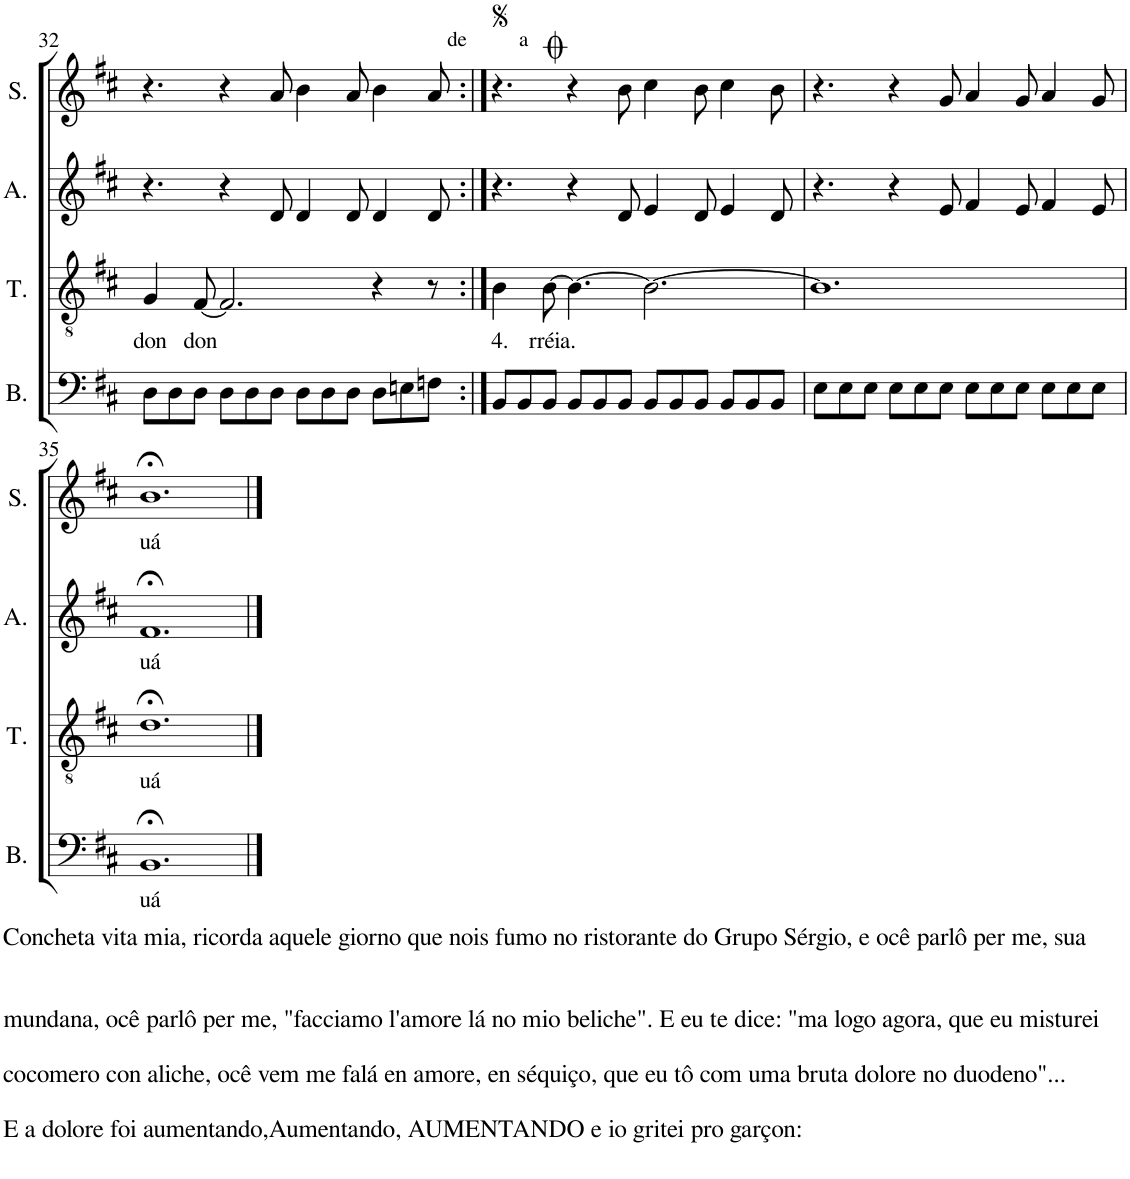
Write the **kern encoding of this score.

**kern	**text	**kern	**text	**kern	**text	**kern	**text
*part4	*part4	*part3	*part3	*part2	*part2	*part1	*part1
*staff4	*staff4	*staff3	*staff3	*staff2	*staff2	*staff1	*staff1
*I"Bass	*	*I"Tenor	*	*I"Alto	*	*I"Soprano	*
*I'B.	*	*I'T.	*	*I'A.	*	*I'S.	*
!!LO:PB:g=z
*clefF4	*	*clefGv2	*	*clefG2	*	*clefG2	*
*k[f#c#]	*	*k[f#c#]	*	*k[f#c#]	*	*k[f#c#]	*
*M12/8	*	*M12/8	*	*M12/8	*	*M12/8	*
=32	=32	=32	=32	=32	=32	=32	=32
!	!	!	!LO:LY:b	!	!	!	!
8D\L	.	4G/	don	4.r	.	4.r	.
8D\	.	.	.	.	.	.	.
!	!	!	!LO:LY:b	!	!	!	!
8D\J	.	[8F#/	don	.	.	.	.
8D\L	.	2.F#/]	.	4r	.	4r	.
8D\	.	.	.	.	.	.	.
8D\J	.	.	.	8d/	.	8a/	.
8D\L	.	.	.	4d/	.	4b\	.
8D\	.	.	.	.	.	.	.
8D\J	.	.	.	8d/	.	8a/	.
8D\L	.	4r	.	4d/	.	4b\	.
8En\	.	.	.	.	.	.	.
8Fn\J	.	8r	.	8d/	.	8a/	.
=33:|!	=33:|!	=33:|!	=33:|!	=33:|!	=33:|!	=33:|!	=33:|!
!	!	!	!	!	!	!LO:TX:a:t=de          a	!
!	!	!	!LO:LY:b	!	!	!	!
8BB/L	.	4B\	4.	4.r	.	4.r	.
8BB/	.	.	.	.	.	.	.
!	!	!	!LO:LY:b	!	!	!	!
8BB/J	.	[8B\	rréia.	.	.	.	.
8BB/L	.	4.B\_	.	4r	.	4r	.
8BB/	.	.	.	.	.	.	.
8BB/J	.	.	.	8d/	.	8b\	.
8BB/L	.	2.B\_	.	4e/	.	4cc#\	.
8BB/	.	.	.	.	.	.	.
8BB/J	.	.	.	8d/	.	8b\	.
8BB/L	.	.	.	4e/	.	4cc#\	.
8BB/	.	.	.	.	.	.	.
8BB/J	.	.	.	8d/	.	8b\	.
=34	=34	=34	=34	=34	=34	=34	=34
8E\L	.	1.B]	.	4.r	.	4.r	.
8E\	.	.	.	.	.	.	.
8E\J	.	.	.	.	.	.	.
8E\L	.	.	.	4r	.	4r	.
8E\	.	.	.	.	.	.	.
8E\J	.	.	.	8e/	.	8g/	.
8E\L	.	.	.	4f#/	.	4a/	.
8E\	.	.	.	.	.	.	.
8E\J	.	.	.	8e/	.	8g/	.
8E\L	.	.	.	4f#/	.	4a/	.
8E\	.	.	.	.	.	.	.
8E\J	.	.	.	8e/	.	8g/	.
!!LO:LB:g=z
=35	=35	=35	=35	=35	=35	=35	=35
!	!LO:LY:b	!	!LO:LY:b	!	!LO:LY:b	!	!LO:LY:b
1.BB;<	uá	1.d;<	uá	1.f#;<	uá	1.b;<	uá
==	==	==	==	==	==	==	==
*-	*-	*-	*-	*-	*-	*-	*-
